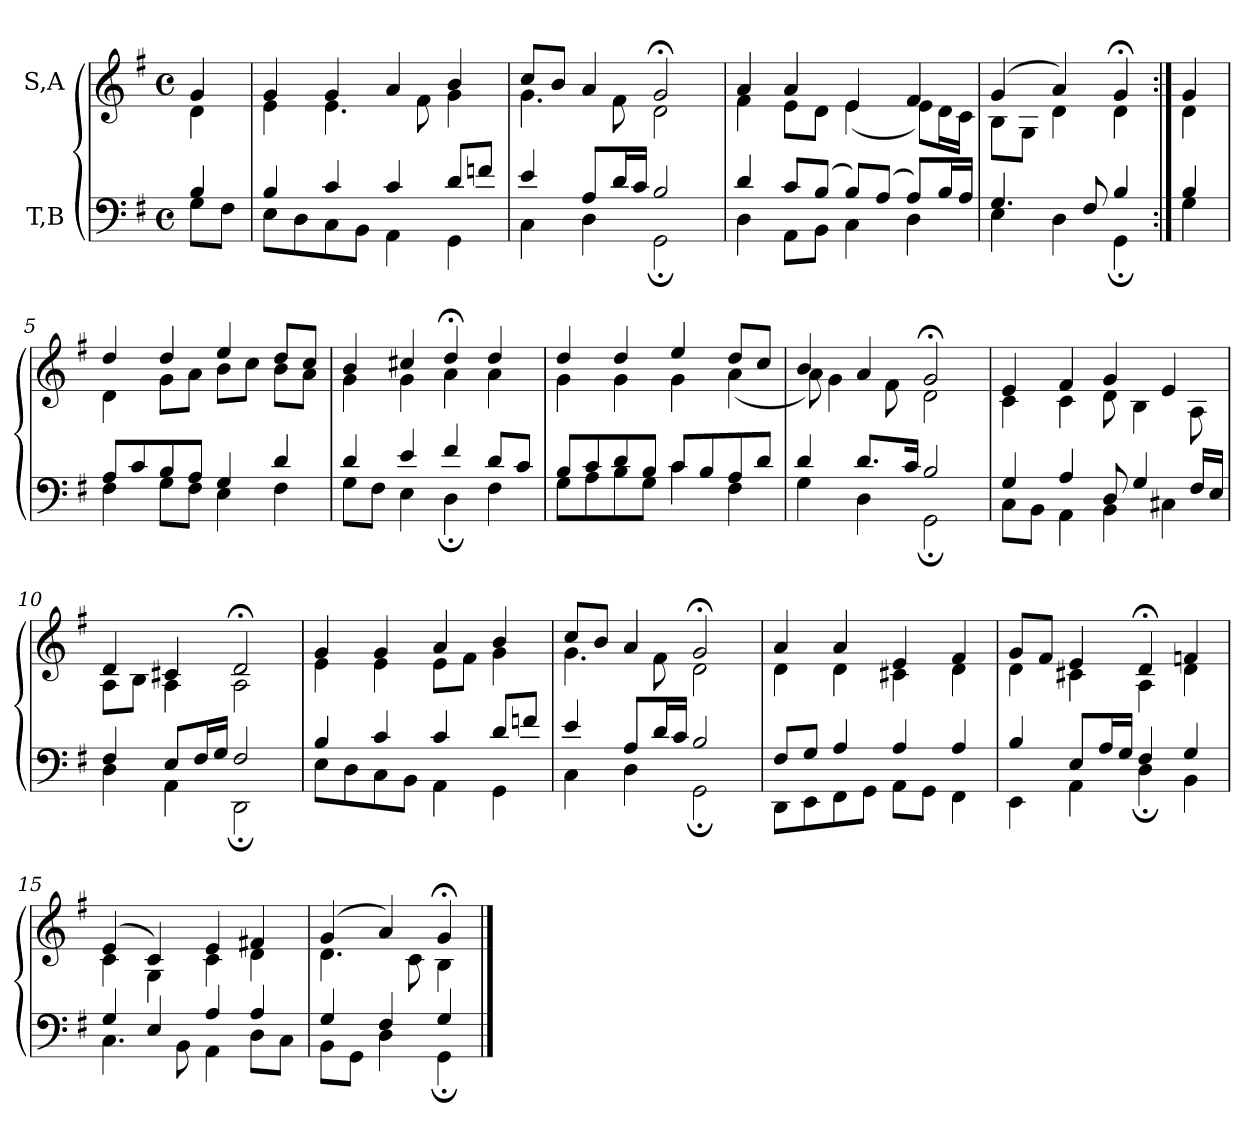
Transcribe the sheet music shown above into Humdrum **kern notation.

**kern	**kern
*part2	*part1
*staff2	*staff1
*I"T,B	*I"S,A
*clefF4	*clefG2
*k[f#]	*k[f#]
*M4/4	*M4/4
*met(c)	*met(c)
=	=
*^	*^
4B	8GL	4g	4d
.	8F#J	.	.
=1	=1	=1	=1
4B	8EL	4g	4e
.	8D	.	.
4c	8C	4g	4.e
.	8BBJ	.	.
4c	4AA	4a	.
.	.	.	8f#
8dL	4GG	4b	4g
8fnJ	.	.	.
=2	=2	=2	=2
4e	4C	8ccL	4.g
.	.	8bJ	.
8AL	4D	4a	.
16dL	.	.	8f#
16cJJ	.	.	.
2B	2GG;	2g;<	2d
=3	=3	=3	=3
4d	4D	4a	4f#
8cL	8AAL	4a	8eL
(>8BJ	8BBJ	.	8dJ
8BL)	4C	4e	(<4e
(>8AJ	.	.	.
8AL)	4D	4f#	8eL)
16BL	.	.	16dL
16AJJ	.	.	16cJJ
=4a	=4a	=4a	=4a
4.G	4E	(>4g	8BL
.	.	.	8GJ
.	4D	4a)	4d
8F#	.	.	.
4B	4GG;	4g;<	4d
=4b:|!	=4b:|!	=4b:|!	=4b:|!
4B	4G	4g	4d
=5	=5	=5	=5
8AL	4F#	4dd	4d
8c	.	.	.
8B	8GL	4dd	8gL
8AJ	8F#J	.	8aJ
4G	4E	4ee	8bL
.	.	.	8ccJ
4d	4F#	8ddL	8bL
.	.	8ccJ	8aJ
=6	=6	=6	=6
4d	8GL	4b	4g
.	8F#J	.	.
4e	4E	4cc#X	4g
4f#	4D;	4dd;<	4a
8dL	4F#	4dd	4a
8cJ	.	.	.
=7	=7	=7	=7
8BL	8GL	4dd	4g
8c	8A	.	.
8d	8B	4dd	4g
8BJ	8GJ	.	.
8cL	4c	4ee	4g
8B	.	.	.
8A	4F#	8ddL	(<4a
8dJ	.	8ccJ	.
=8	=8	=8	=8
4d	4G	4b	8a)
.	.	.	4g
8.dL	4D	4a	.
.	.	.	8f#
16cJk	.	.	.
2B	2GG;	2g;<	2d
=9	=9	=9	=9
4G	8CL	4e	4c
.	8BBJ	.	.
4A	4AA	4f#	4c
8D	4BB	4g	8d
4G	.	.	4B
.	4C#X	4e	.
16F#LL	.	.	8A
16EJJ	.	.	.
=10	=10	=10	=10
4F#	4D	4d	8AL
.	.	.	8BJ
8EL	4AA	4c#X	4A
16F#L	.	.	.
16GJJ	.	.	.
2F#	2DD;	2d;<	2A
=11	=11	=11	=11
4B	8EL	4g	4e
.	8D	.	.
4c	8C	4g	4e
.	8BBJ	.	.
4c	4AA	4a	8eL
.	.	.	8f#J
8dL	4GG	4b	4g
8fnJ	.	.	.
=12	=12	=12	=12
4e	4C	8ccL	4.g
.	.	8bJ	.
8AL	4D	4a	.
16dL	.	.	8f#
16cJJ	.	.	.
2B	2GG;	2g;<	2d
=13	=13	=13	=13
8F#L	8DDL	4a	4d
8GJ	8EE	.	.
4A	8FF#	4a	4d
.	8GGJ	.	.
4A	8AAL	4e	4c#X
.	8GGJ	.	.
4A	4FF#	4f#	4d
=14	=14	=14	=14
4B	4EE	8gL	4d
.	.	8f#J	.
8EL	4AA	4e	4c#X
16AL	.	.	.
16GJJ	.	.	.
4F#	4D;	4d;<	4A
4G	4BB	4fn	4d
=15	=15	=15	=15
4G	4.C	(>4e	4c
4E	.	4c)	4G
.	8BB	.	.
4A	4AA	4e	4c
4A	8DL	4f#X	4d
.	8CJ	.	.
=16	=16	=16	=16
4G	8BBL	(>4g	4.d
.	8GGJ	.	.
4F#	4D	4a)	.
.	.	.	8c
4G	4GG;	4g;<	4B
*v	*v	*	*
*	*v	*v
==	==
*-	*-
